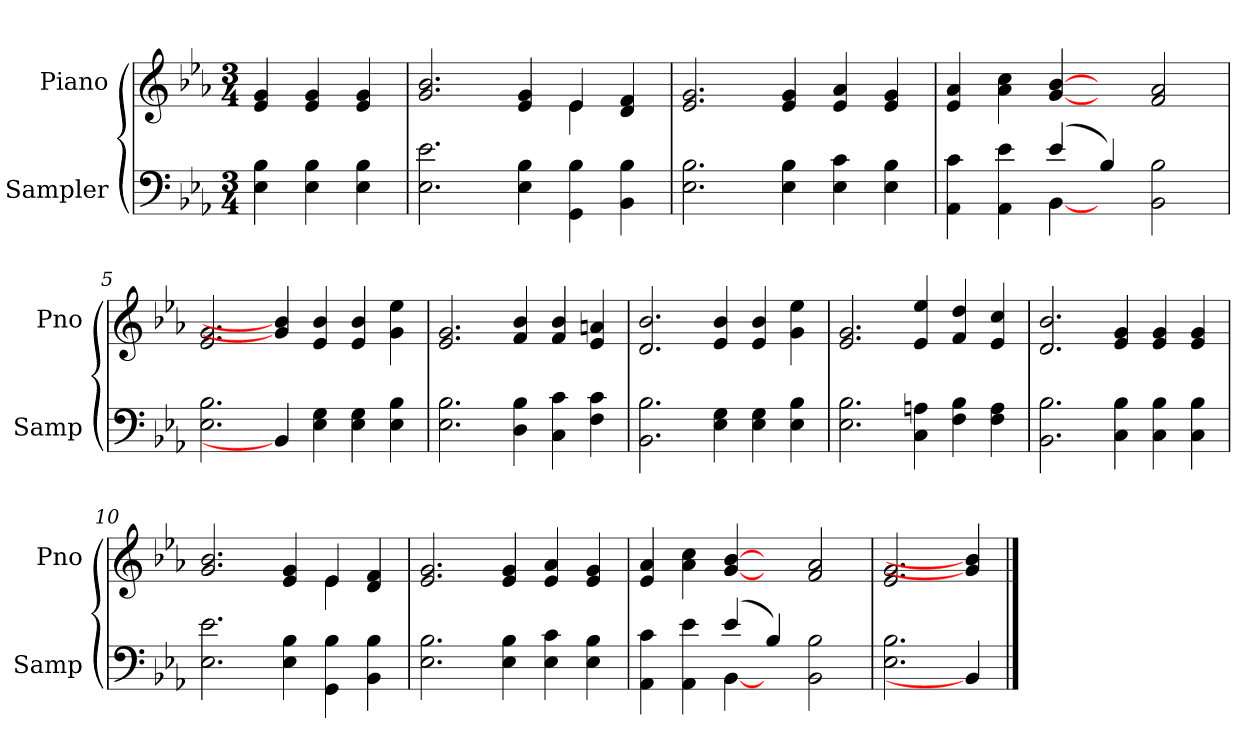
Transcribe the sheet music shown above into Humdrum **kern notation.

**kern	**kern
*part2	*part1
*staff2	*staff1
*I"Sampler	*I"Piano
*I'Samp	*I'Pno
*clefF4	*clefG2
*k[b-e-a-]	*k[b-e-a-]
*E-:	*E-:
*M3/4	*M3/4
=1	=1
4E- 4B-	4e- 4g
4E- 4B-	4e- 4g
4E- 4B-	4e- 4g
=2	=2
*	*^
2.E- 2.e-	2.g 2.b-	1ryy
4E- 4B-	4e- 4g	.
4GG 4B-	4e-/	4e-
4BB- 4B-	4d 4f	4ryy
*	*v	*v
=3	=3
2.E- 2.B-	2.e- 2.g
4E- 4B-	4e- 4g
4E- 4c	4e- 4a-
4E- 4B-	4e- 4g
=4	=4
*^	*
4AA- 4c	2ryy	4e- 4a-
4AA- 4e-	.	4a- 4cc
(4e-/	[4BB-	[4g [4b-
4B-/)	2.ryy	4ryy
2BB- 2B-	.	2f 2a-
*v	*v	*
=5	=5
2.E- 2.B-	2.e- 2.g
4BB-]	4g] 4b-]
4E- 4G	4e- 4b-
4E- 4G	4e- 4b-
4E- 4B-	4g 4ee-
=6	=6
2.E- 2.B-	2.e- 2.g
4D 4B-	4f 4b-
4C 4c	4f 4b-
4F 4c	4e- 4an
=7	=7
2.BB- 2.B-	2.d 2.b-
4E- 4G	4e- 4b-
4E- 4G	4e- 4b-
4E- 4B-	4g 4ee-
=8	=8
2.E- 2.B-	2.e- 2.g
4C 4An	4e- 4ee-
4F 4B-	4f 4dd
4F 4A	4e- 4cc
=9	=9
2.BB- 2.B-	2.d 2.b-
4C 4B-	4e- 4g
4C 4B-	4e- 4g
4C 4B-	4e- 4g
=10	=10
*	*^
2.E- 2.e-	2.g 2.b-	1ryy
4E- 4B-	4e- 4g	.
4GG 4B-	4e-/	4e-
4BB- 4B-	4d 4f	4ryy
*	*v	*v
=11	=11
2.E- 2.B-	2.e- 2.g
4E- 4B-	4e- 4g
4E- 4c	4e- 4a-
4E- 4B-	4e- 4g
=12	=12
*^	*
4AA- 4c	2ryy	4e- 4a-
4AA- 4e-	.	4a- 4cc
(4e-/	[4BB-	[4g [4b-
4B-/)	2.ryy	4ryy
2BB- 2B-	.	2f 2a-
*v	*v	*
=13	=13
2.E- 2.B-	2.e- 2.g
4BB-]	4g] 4b-]
==	==
*-	*-
